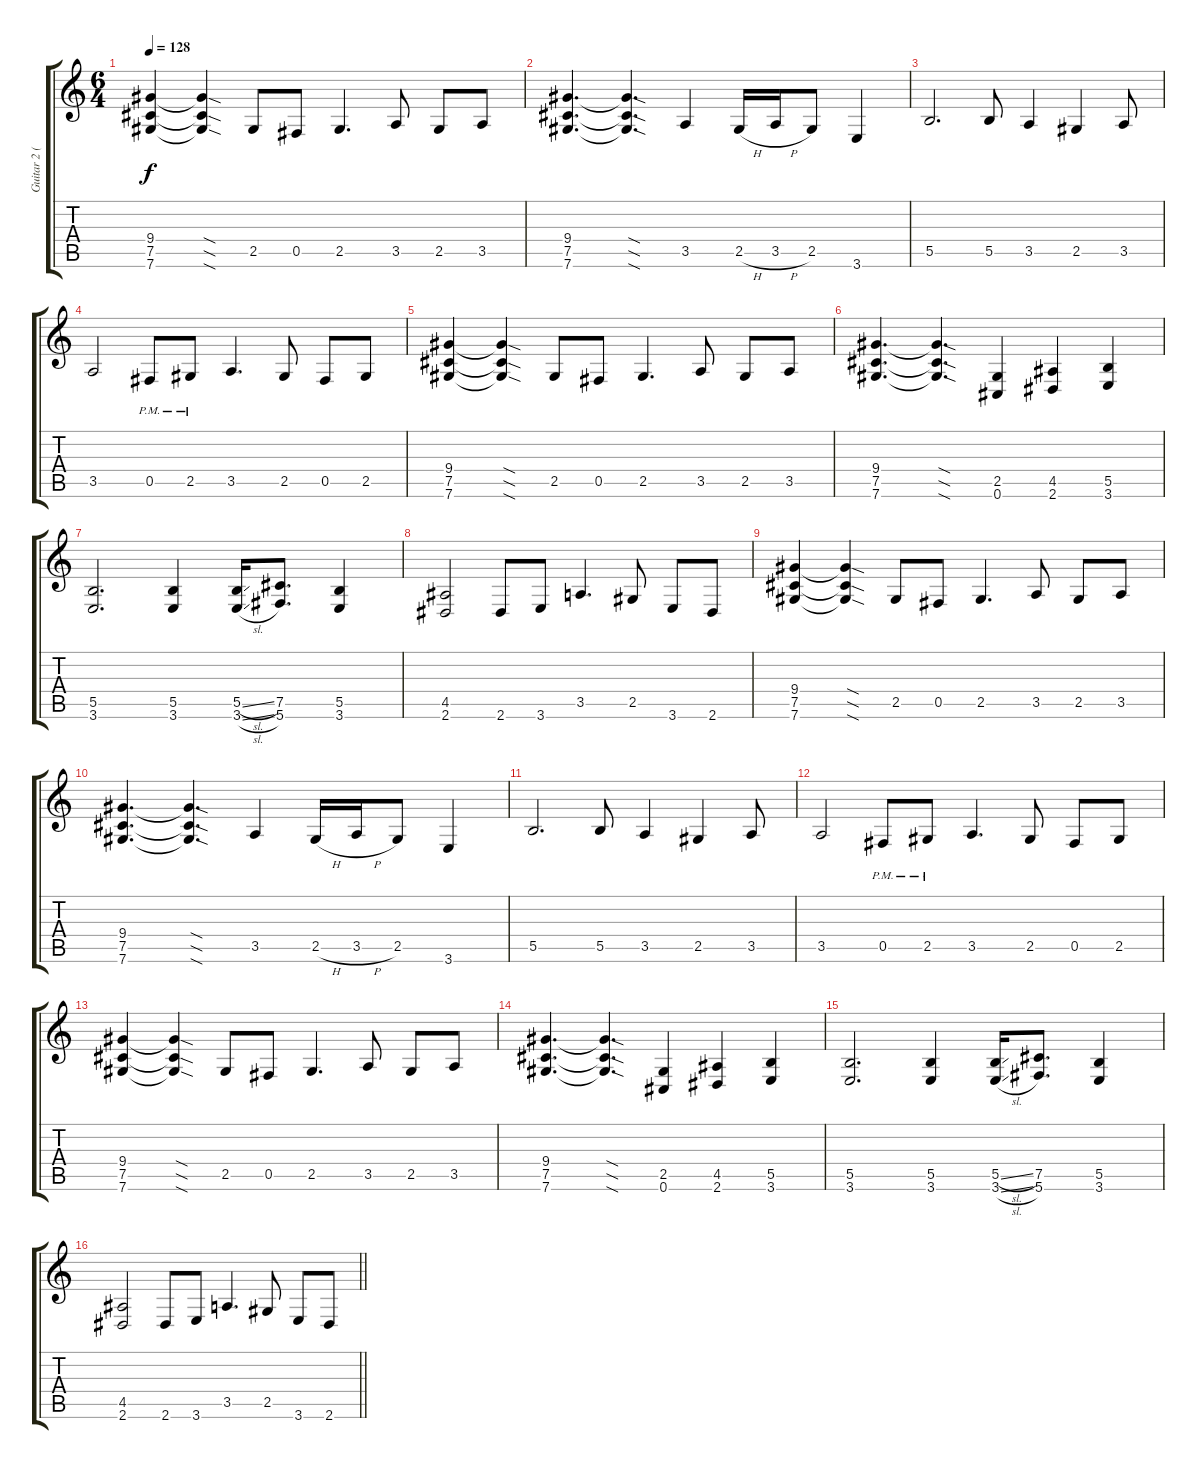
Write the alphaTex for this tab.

\track ("Guitar 2 (Distortion)" "Guitar 2 (") {instrument distortionguitar}
\staff {score tabs}
\tuning (Db4 Ab3 E3 B2 Gb2 Db2) {hide}
\ts (6 4)
\tempo 128
\clef g2
\ks c
(9.4 7.5 7.6).4{dy f} (9.4{sod t} 7.5{sod t} 7.6{sod t}).4 2.5.8 0.5.8 2.5.4{d} 3.5.8 2.5.8 3.5.8 |
(9.4 7.5 7.6).4{d} (9.4{sod t} 7.5{sod t} 7.6{sod t}).4{d} 3.5.4 2.5{h}.16 3.5{h}.16 2.5.8 3.6.4 |
5.5.2{d} 5.5.8 3.5.4 2.5.4 3.5.8 |
3.5.2 0.5{pm}.8 2.5{pm}.8 3.5.4{d} 2.5.8 0.5.8 2.5.8 |
(9.4 7.5 7.6).4 (9.4{sod t} 7.5{sod t} 7.6{sod t}).4 2.5.8 0.5.8 2.5.4{d} 3.5.8 2.5.8 3.5.8 |
(9.4 7.5 7.6).4{d} (9.4{sod t} 7.5{sod t} 7.6{sod t}).4{d} (2.5 0.6).4 (4.5 2.6).4 (5.5 3.6).4 |
(5.5 3.6).2{d} (5.5 3.6).4 (5.5{sl} 3.6{sl}).16 (7.5 5.6).8{d} (5.5 3.6).4 |
(4.5 2.6).2 2.6.8 3.6.8 3.5.4{d} 2.5.8 3.6.8 2.6.8 |
(9.4 7.5 7.6).4 (9.4{sod t} 7.5{sod t} 7.6{sod t}).4 2.5.8 0.5.8 2.5.4{d} 3.5.8 2.5.8 3.5.8 |
(9.4 7.5 7.6).4{d} (9.4{sod t} 7.5{sod t} 7.6{sod t}).4{d} 3.5.4 2.5{h}.16 3.5{h}.16 2.5.8 3.6.4 |
5.5.2{d} 5.5.8 3.5.4 2.5.4 3.5.8 |
3.5.2 0.5{pm}.8 2.5{pm}.8 3.5.4{d} 2.5.8 0.5.8 2.5.8 |
(9.4 7.5 7.6).4 (9.4{sod t} 7.5{sod t} 7.6{sod t}).4 2.5.8 0.5.8 2.5.4{d} 3.5.8 2.5.8 3.5.8 |
(9.4 7.5 7.6).4{d} (9.4{sod t} 7.5{sod t} 7.6{sod t}).4{d} (2.5 0.6).4 (4.5 2.6).4 (5.5 3.6).4 |
(5.5 3.6).2{d} (5.5 3.6).4 (5.5{sl} 3.6{sl}).16 (7.5 5.6).8{d} (5.5 3.6).4 |
\barLineRight lightlight
(4.5 2.6).2 2.6.8 3.6.8 3.5.4{d} 2.5.8 3.6.8 2.6.8
